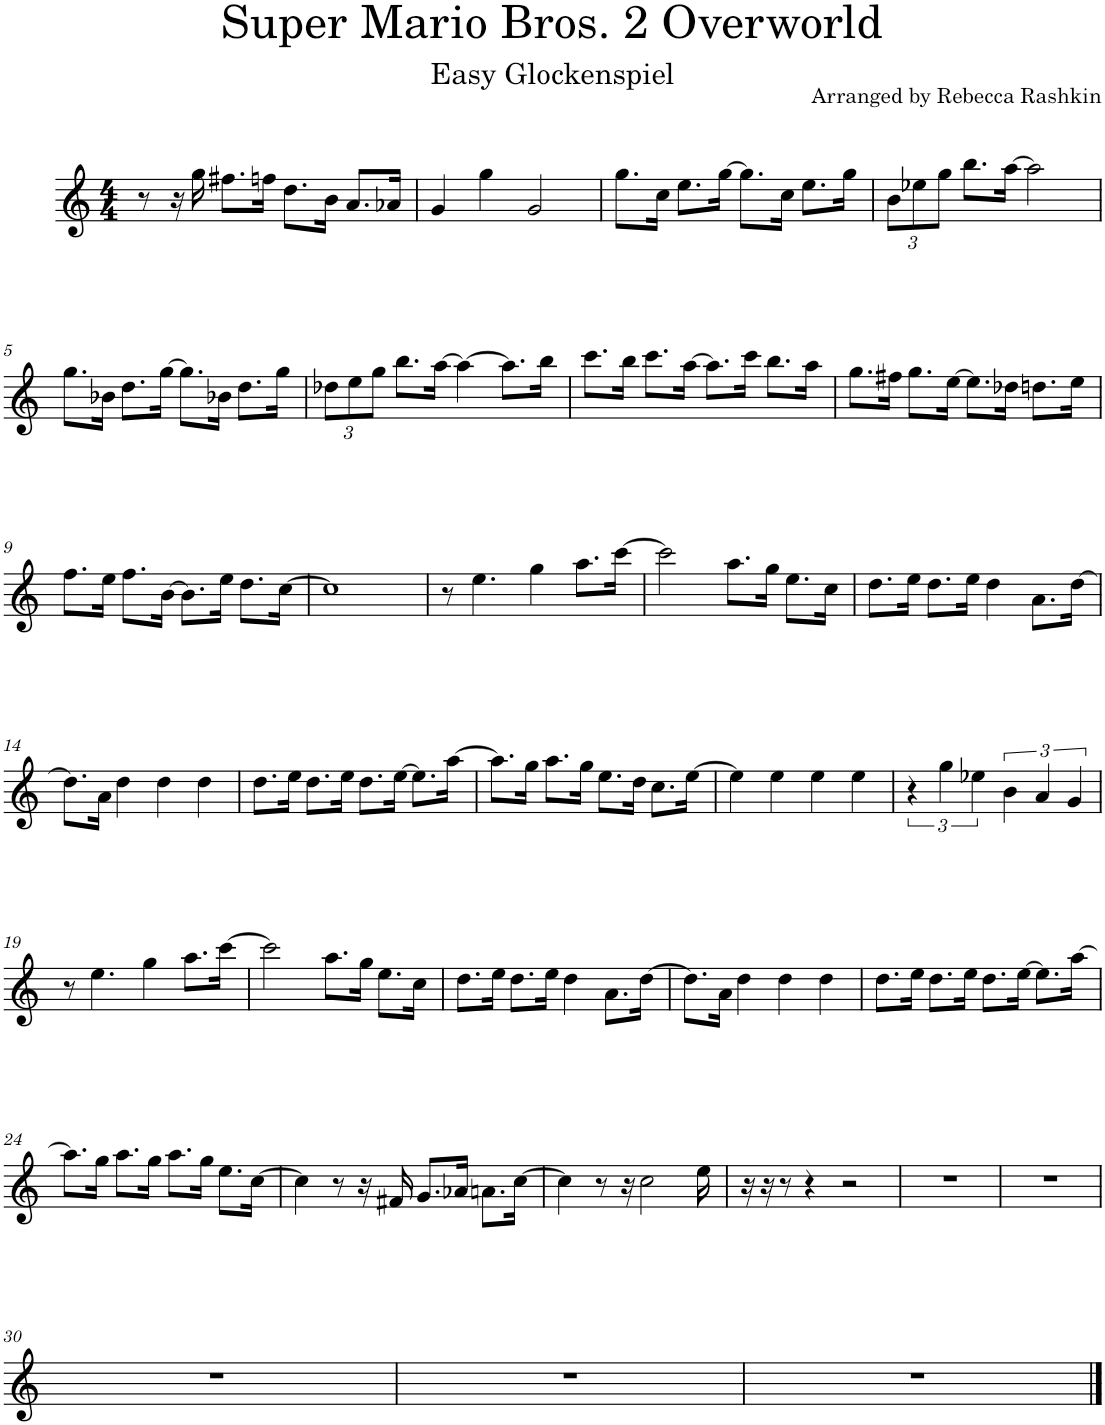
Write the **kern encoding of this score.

**kern
*part1
*staff1
*I"Glockenspiel
*I'Glock.
*clefG2
*Trd-14c-24
*k[]
*M4/4
=1
8r
16r
16gg\
8.ff#X\L
16ffn\Jk
8.dd\L
16b\Jk
8.a/L
16a-X/Jk
=2
4g/
4gg\
2g/
=3
8.gg\L
16cc\Jk
8.ee\L
[16gg\Jk
8.gg\L]
16cc\Jk
8.ee\L
16gg\Jk
=4
*Xbrackettup
12b\L
12ee-X\
12gg\J
8.bb\L
[16aa\Jk
2aa\]
!!LO:LB:g=z
=5
8.gg\L
16b-X\Jk
8.dd\L
[16gg\Jk
8.gg\L]
16b-X\Jk
8.dd\L
16gg\Jk
=6
12dd-X\L
12ee\
12gg\J
8.bb\L
[16aa\Jk
4aa\_
8.aa\L]
16bb\Jk
=7
8.ccc\L
16bb\Jk
8.ccc\L
[16aa\Jk
8.aa\L]
16ccc\Jk
8.bb\L
16aa\Jk
=8
8.gg\L
16ff#X\Jk
8.gg\L
[16ee\Jk
8.ee\L]
16dd-X\Jk
8.ddn\L
16ee\Jk
!!LO:LB:g=z
=9
8.ff\L
16ee\Jk
8.ff\L
[16b\Jk
8.b\L]
16ee\Jk
8.dd\L
[16cc\Jk
=10
1cc]
=11
8r
4.ee\
4gg\
8.aa\L
[16ccc\Jk
=12
2ccc\]
8.aa\L
16gg\Jk
8.ee\L
16cc\Jk
=13
8.dd\L
16ee\Jk
8.dd\L
16ee\Jk
4dd\
8.a\L
[16dd\Jk
!!LO:LB:g=z
=14
8.dd\L]
16a\Jk
4dd\
4dd\
4dd\
=15
8.dd\L
16ee\Jk
8.dd\L
16ee\Jk
8.dd\L
[16ee\Jk
8.ee\L]
[16aa\Jk
=16
8.aa\L]
16gg\Jk
8.aa\L
16gg\Jk
8.ee\L
16dd\Jk
8.cc\L
[16ee\Jk
=17
4ee\]
4ee\
4ee\
4ee\
=18
*brackettup
6r
6gg\
6ee-X\
6b\
6a/
6g/
!!LO:LB:g=z
=19
8r
4.ee\
4gg\
8.aa\L
[16ccc\Jk
=20
2ccc\]
8.aa\L
16gg\Jk
8.ee\L
16cc\Jk
=21
8.dd\L
16ee\Jk
8.dd\L
16ee\Jk
4dd\
8.a\L
[16dd\Jk
=22
8.dd\L]
16a\Jk
4dd\
4dd\
4dd\
=23
8.dd\L
16ee\Jk
8.dd\L
16ee\Jk
8.dd\L
[16ee\Jk
8.ee\L]
[16aa\Jk
!!LO:LB:g=z
=24
8.aa\L]
16gg\Jk
8.aa\L
16gg\Jk
8.aa\L
16gg\Jk
8.ee\L
[16cc\Jk
=25
4cc\]
8r
16r
16f#X/
8.g/L
16a-X/Jk
8.an\L
[16cc\Jk
=26
4cc\]
8r
16r
2cc\
16ee\
=27
16r
16r
8r
4r
2r
=28
1r
=29
1r
!!LO:LB:g=z
=30
1r
=31
1r
=32
1r
==
*-
